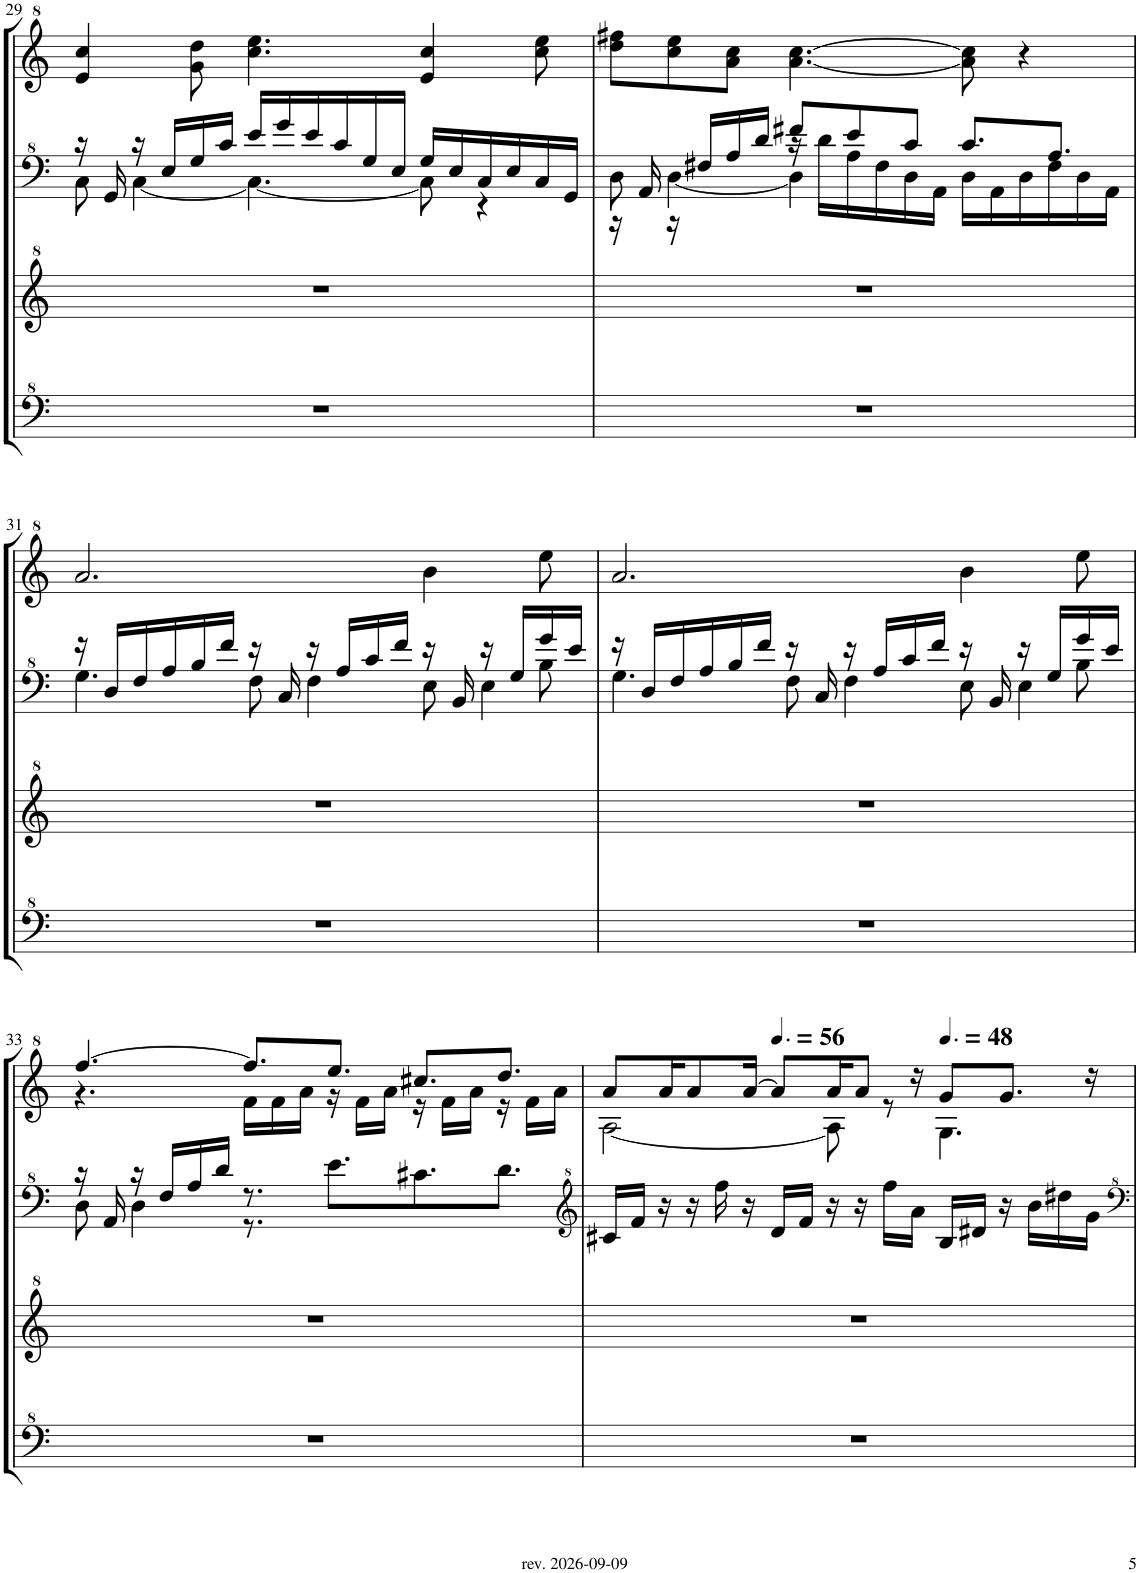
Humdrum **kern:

**kern	**kern	**kern	**kern
*part1	*part1	*part1	*part1
*staff4	*staff3	*staff2	*staff1
*I"Model III	*	*	*
!!LO:PB:g=z
*clefF^4	*clefG^2	*clefF^4	*clefG^2
*k[]	*k[]	*k[]	*k[]
*M9/8	*M9/8	*M9/8	*M9/8
=29	=29	=29	=29
*	*	*^	*
8%9r	8%9r	16r	8c\	4ee/ 4ccc/
.	.	16G/	.	.
.	.	16r	[4c\	.
.	.	16e/LL	.	.
.	.	16g/	.	8gg\ 8ddd\
.	.	16cc/JJ	.	.
.	.	16ee/LL	4.c\_	4.ccc\ 4.eee\
.	.	16gg/	.	.
.	.	16ee/	.	.
.	.	16cc/	.	.
.	.	16g/	.	.
.	.	16e/JJ	.	.
.	.	16g/LL	8c\]	4ee/ 4ccc/
.	.	16e/	.	.
.	.	16c/	4r	.
.	.	16e/	.	.
.	.	16c/	.	8ccc\ 8eee\
.	.	16G/JJ	.	.
=30	=30	=30	=30	=30
*	*	*	*^	*
8%9r	8%9r	8d\	16r	4.ryy	8ddd\ 8fff#X\L
.	.	.	16A/	.	.
.	.	[4d\	16r	.	8ccc\ 8eee\
.	.	.	16f#X/LL	.	.
.	.	.	16a/	.	8aa\ 8ccc\J
.	.	.	16dd/JJ	.	.
.	.	8ff#X/L	16r	4d\]	[4.aa\ [4.ccc\
.	.	.	16dd\LL	.	.
.	.	8ee/	16a\	.	.
.	.	.	16f#\	.	.
.	.	8cc/J	16d\	2ryy	.
.	.	.	16A\JJ	.	.
.	.	8.cc/L	16d\LL	.	8aa\] 8ccc\]
.	.	.	16A\	.	.
.	.	.	16d\	.	4r
.	.	8.a/J	16f#\	.	.
.	.	.	16d\	.	.
.	.	.	16A\JJ	.	.
!!LO:LB:g=z
=31	=31	=31	=31	=31	=31
8%9r	8%9r	16r	4.g\	1ryy	2.aa/
.	.	16d/LL	.	.	.
.	.	16f/	.	.	.
.	.	16a/	.	.	.
.	.	16b/	.	.	.
.	.	16ff/JJ	.	.	.
.	.	16r	8f\	.	.
.	.	16c/	.	.	.
.	.	16r	4f\	.	.
.	.	16a/LL	.	.	.
.	.	16cc/	.	.	.
.	.	16ff/JJ	.	.	.
.	.	16r	8e\	.	4bb\
.	.	16B/	.	.	.
.	.	16r	4e\	.	.
.	.	16g/LL	.	.	.
.	.	16gg/	.	8b\	8eee\
.	.	16ee/JJ	.	.	.
=32	=32	=32	=32	=32	=32
8%9r	8%9r	16r	4.g\	1ryy	2.aa/
.	.	16d/LL	.	.	.
.	.	16f/	.	.	.
.	.	16a/	.	.	.
.	.	16b/	.	.	.
.	.	16ff/JJ	.	.	.
.	.	16r	8f\	.	.
.	.	16c/	.	.	.
.	.	16r	4f\	.	.
.	.	16a/LL	.	.	.
.	.	16cc/	.	.	.
.	.	16ff/JJ	.	.	.
.	.	16r	8e\	.	4bb\
.	.	16B/	.	.	.
.	.	16r	4e\	.	.
.	.	16g/LL	.	.	.
.	.	16gg/	.	8b\	8eee\
.	.	16ee/JJ	.	.	.
*	*	*	*v	*v	*
!!LO:LB:g=z
=33	=33	=33	=33	=33
*	*	*	*	*^
8%9r	8%9r	16r	8d\	[4.fff/	4.r
.	.	16A/	.	.	.
.	.	16r	4d\	.	.
.	.	16f/LL	.	.	.
.	.	16a/	.	.	.
.	.	16dd/JJ	.	.	.
.	.	8.r	8.r	8.fff/L]	16ff\LL
.	.	.	.	.	16ff\
.	.	.	.	.	16aa\JJ
.	.	8.ee\L	2ryy	8.eee/J	16r
.	.	.	.	.	16ff\LL
.	.	.	.	.	16aa\JJ
.	.	8.cc#X\	.	8.ccc#X/L	16r
.	.	.	.	.	16ff\LL
.	.	.	.	.	16aa\JJ
.	.	8.dd\J	.	8.ddd/J	16r
.	.	.	.	.	16ff\LL
.	.	.	16ryy	.	16aa\JJ
*	*	*v	*v	*	*
=34	=34	=34	=34	=34
*	*	*clefG^2	*	*
8%9r	8%9r	16cc#X/LL	8aa/L	[2a\
.	.	16ff/JJ	.	.
.	.	16r	16aa/K	.
.	.	16r	8aa/	.
.	.	16fff\	.	.
.	.	16r	[16aa/Jk	.
*	*	*	*MM84	*
.	.	16dd/LL	8aa/L]	.
.	.	16ff/JJ	.	.
.	.	16r	16aa/K	8a\]
.	.	16r	8aa/J	.
.	.	16fff\LL	.	8r
.	.	16aa\JJ	16r	.
*	*	*	*MM72	*
.	.	16b/LL	8gg/L	4.g\
.	.	16dd#X/JJ	.	.
.	.	16r	8.gg/J	.
.	.	16bb\LL	.	.
.	.	16ddd#X\	.	.
.	.	16gg\JJ	16r	.
*	*	*	*v	*v
=	=	=	=
*-	*-	*-	*-
